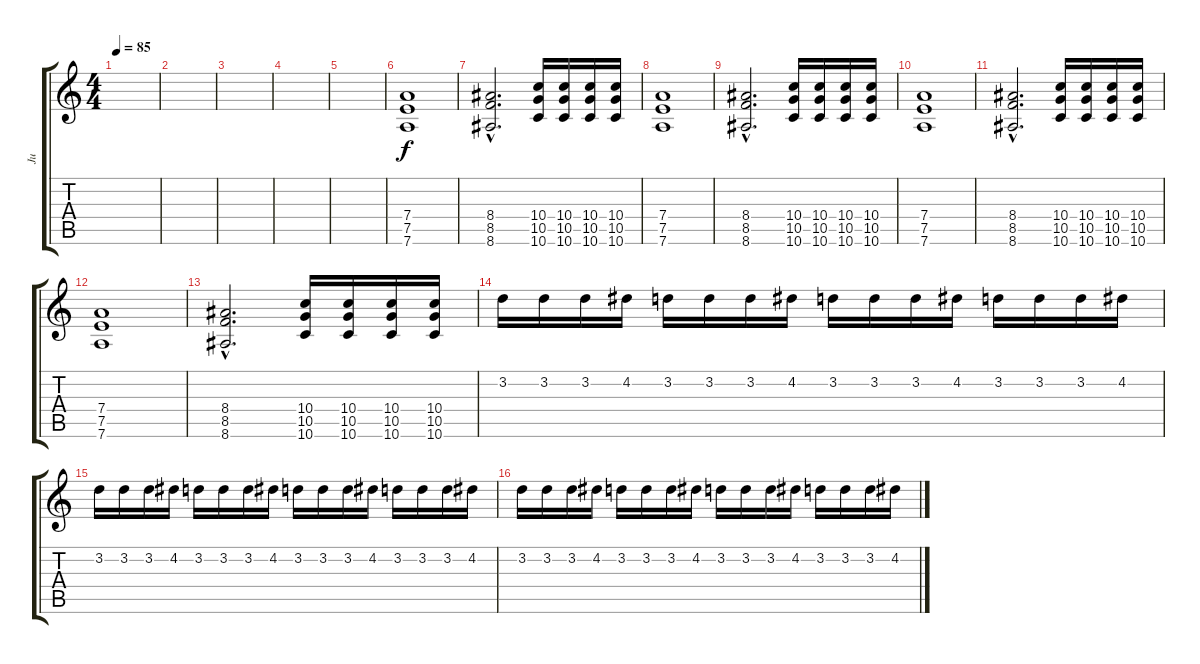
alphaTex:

\track ("Ju" "Ju") {instrument distortionguitar}
\staff {score tabs}
\tuning (E4 B3 G3 D3 A2 D2) {hide}
\ts (4 4)
\tempo 85
\clef g2
\ks c
|
|
|
|
|
(7.4 7.5 7.6).1 |
(8.4{hac} 8.5{hac} 8.6{hac}).2{d} (10.4 10.5 10.6).16 (10.4 10.5 10.6).16 (10.4 10.5 10.6).16 (10.4 10.5 10.6).16 |
(7.4 7.5 7.6).1 |
(8.4{hac} 8.5{hac} 8.6{hac}).2{d} (10.4 10.5 10.6).16 (10.4 10.5 10.6).16 (10.4 10.5 10.6).16 (10.4 10.5 10.6).16 |
(7.4 7.5 7.6).1 |
(8.4{hac} 8.5{hac} 8.6{hac}).2{d} (10.4 10.5 10.6).16 (10.4 10.5 10.6).16 (10.4 10.5 10.6).16 (10.4 10.5 10.6).16 |
(7.4 7.5 7.6).1 |
(8.4{hac} 8.5{hac} 8.6{hac}).2{d} (10.4 10.5 10.6).16 (10.4 10.5 10.6).16 (10.4 10.5 10.6).16 (10.4 10.5 10.6).16 |
3.2.16 3.2.16 3.2.16 4.2.16 3.2.16 3.2.16 3.2.16 4.2.16 3.2.16 3.2.16 3.2.16 4.2.16 3.2.16 3.2.16 3.2.16 4.2.16 |
3.2.16 3.2.16 3.2.16 4.2.16 3.2.16 3.2.16 3.2.16 4.2.16 3.2.16 3.2.16 3.2.16 4.2.16 3.2.16 3.2.16 3.2.16 4.2.16 |
3.2.16 3.2.16 3.2.16 4.2.16 3.2.16 3.2.16 3.2.16 4.2.16 3.2.16 3.2.16 3.2.16 4.2.16 3.2.16 3.2.16 3.2.16 4.2.16
